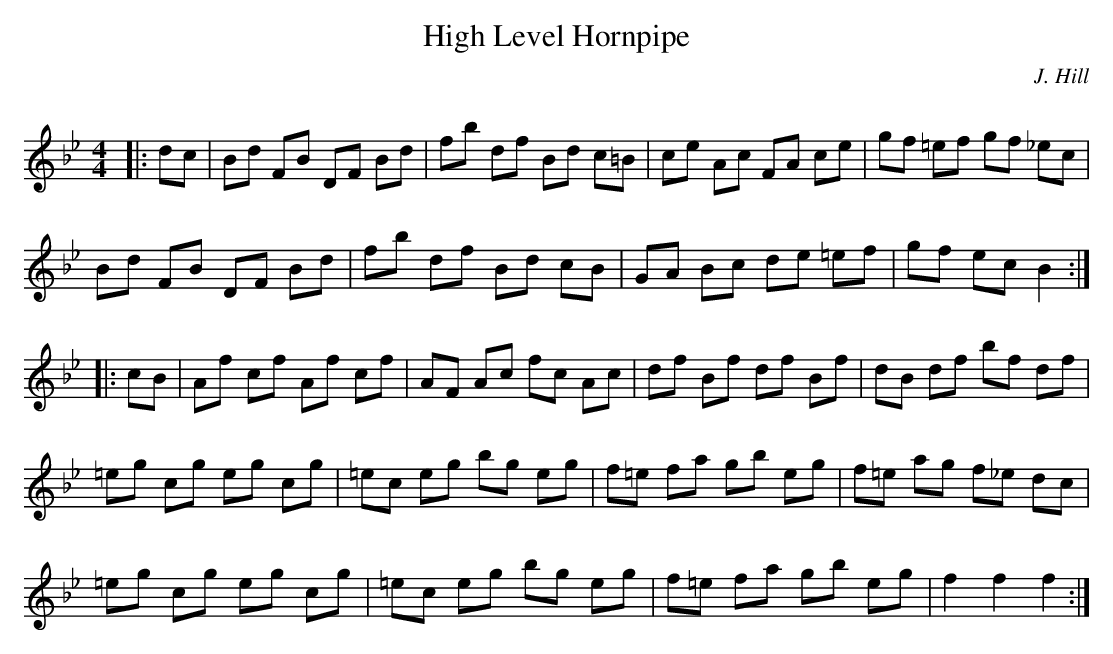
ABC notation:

X:1
T: High Level Hornpipe
C:J. Hill
Q: 232
K:Bb
M:4/4
L:1/8
|:dc|Bd FB DF Bd|fb df Bd c=B|ce Ac FA ce|gf =ef gf _ec|
Bd FB DF Bd|fb df Bd cB|GA Bc de =ef|gf ec B2:|
|:cB|Af cf Af cf|AF Ac fc Ac|df Bf df Bf|dB df bf df|
=eg cg eg cg|=ec eg bg eg|f=e fa gb eg|f=e ag f_e dc|
=eg cg eg cg|=ec eg bg eg|f=e fa gb eg|f2 f2 f2:|
